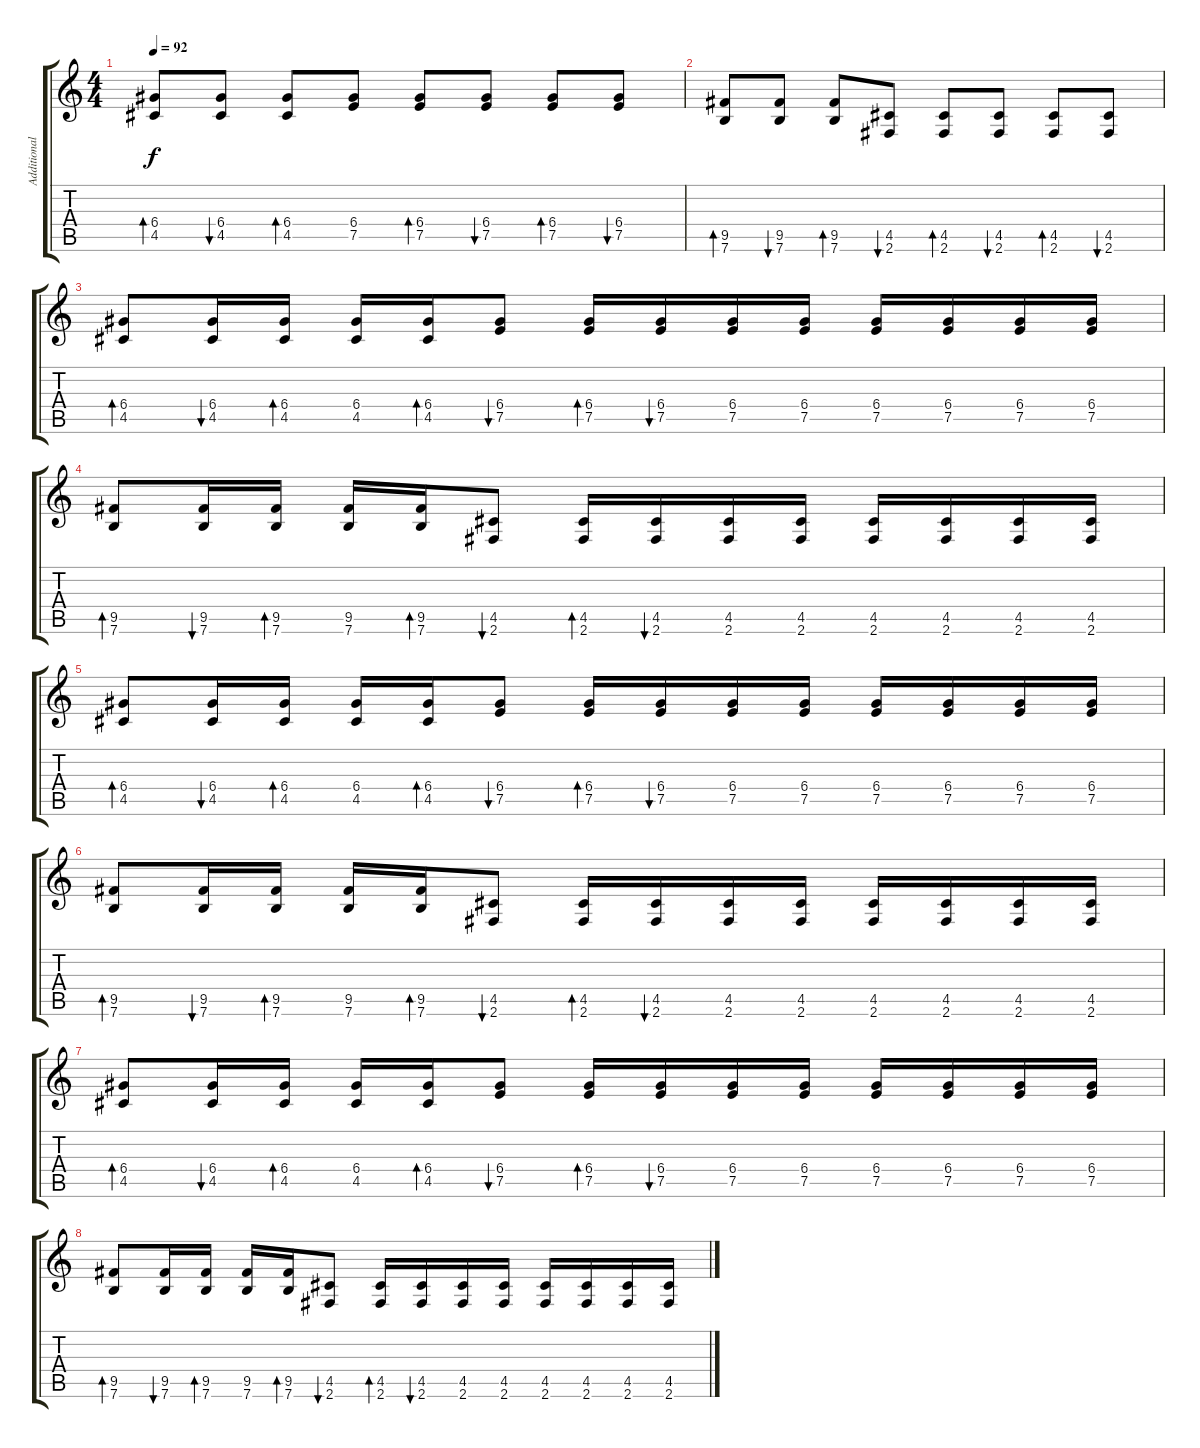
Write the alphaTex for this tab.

\track ("Additional Guitar" "Additional") {instrument acousticguitarsteel}
\staff {score tabs}
\tuning (E4 B3 G3 D3 A2 E2) {hide}
\ts (4 4)
\tempo 92
\clef g2
\ks c
(6.4 4.5).8{bd 60 dy f} (6.4 4.5).8{bu 60} (6.4 4.5).8{bd 60} (6.4 7.5).8 (6.4 7.5).8{bd 60} (6.4 7.5).8{bu 60} (6.4 7.5).8{bd 60} (6.4 7.5).8{bu 60} |
(9.5 7.6).8{bd 60} (9.5 7.6).8{bu 60} (9.5 7.6).8{bd 60} (4.5 2.6).8{bu 60} (4.5 2.6).8{bd 60} (4.5 2.6).8{bu 60} (4.5 2.6).8{bd 60} (4.5 2.6).8{bu 60} |
(6.4 4.5).8{bd 60} (6.4 4.5).16{bu 60} (6.4 4.5).16{bd 60} (6.4 4.5).16 (6.4 4.5).16{bd 60} (6.4 7.5).8{bu 60} (6.4 7.5).16{bd 60} (6.4 7.5).16{bu 60} (6.4 7.5).16 (6.4 7.5).16 (6.4 7.5).16 (6.4 7.5).16 (6.4 7.5).16 (6.4 7.5).16 |
(9.5 7.6).8{bd 60} (9.5 7.6).16{bu 60} (9.5 7.6).16{bd 60} (9.5 7.6).16 (9.5 7.6).16{bd 60} (4.5 2.6).8{bu 60} (4.5 2.6).16{bd 60} (4.5 2.6).16{bu 60} (4.5 2.6).16 (4.5 2.6).16 (4.5 2.6).16 (4.5 2.6).16 (4.5 2.6).16 (4.5 2.6).16 |
(6.4 4.5).8{bd 60} (6.4 4.5).16{bu 60} (6.4 4.5).16{bd 60} (6.4 4.5).16 (6.4 4.5).16{bd 60} (6.4 7.5).8{bu 60} (6.4 7.5).16{bd 60} (6.4 7.5).16{bu 60} (6.4 7.5).16 (6.4 7.5).16 (6.4 7.5).16 (6.4 7.5).16 (6.4 7.5).16 (6.4 7.5).16 |
(9.5 7.6).8{bd 60} (9.5 7.6).16{bu 60} (9.5 7.6).16{bd 60} (9.5 7.6).16 (9.5 7.6).16{bd 60} (4.5 2.6).8{bu 60} (4.5 2.6).16{bd 60} (4.5 2.6).16{bu 60} (4.5 2.6).16 (4.5 2.6).16 (4.5 2.6).16 (4.5 2.6).16 (4.5 2.6).16 (4.5 2.6).16 |
(6.4 4.5).8{bd 60} (6.4 4.5).16{bu 60} (6.4 4.5).16{bd 60} (6.4 4.5).16 (6.4 4.5).16{bd 60} (6.4 7.5).8{bu 60} (6.4 7.5).16{bd 60} (6.4 7.5).16{bu 60} (6.4 7.5).16 (6.4 7.5).16 (6.4 7.5).16 (6.4 7.5).16 (6.4 7.5).16 (6.4 7.5).16 |
(9.5 7.6).8{bd 60} (9.5 7.6).16{bu 60} (9.5 7.6).16{bd 60} (9.5 7.6).16 (9.5 7.6).16{bd 60} (4.5 2.6).8{bu 60} (4.5 2.6).16{bd 60} (4.5 2.6).16{bu 60} (4.5 2.6).16 (4.5 2.6).16 (4.5 2.6).16 (4.5 2.6).16 (4.5 2.6).16 (4.5 2.6).16
